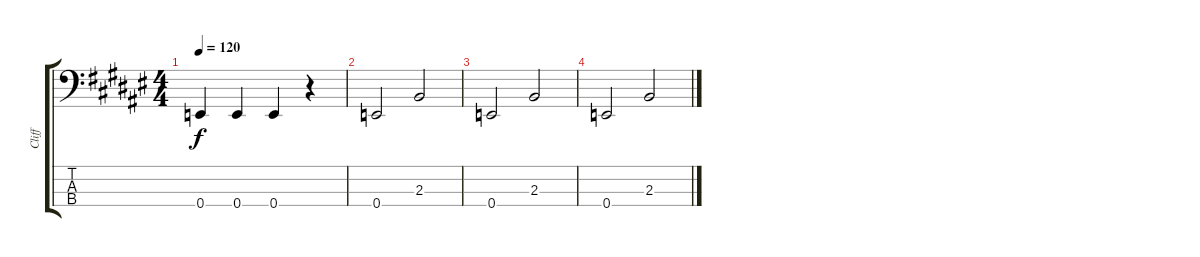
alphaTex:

\track ("Cliff" "Cliff") {instrument electricbassfinger}
\staff {score tabs}
\tuning (G2 D2 A1 E1) {hide}
\ts (4 4)
\tempo 120
\clef f4
\ks f#
0.4.4{dy f} 0.4.4 0.4.4 r.4 |
0.4.2 2.3.2 |
0.4.2 2.3.2 |
0.4.2 2.3.2
